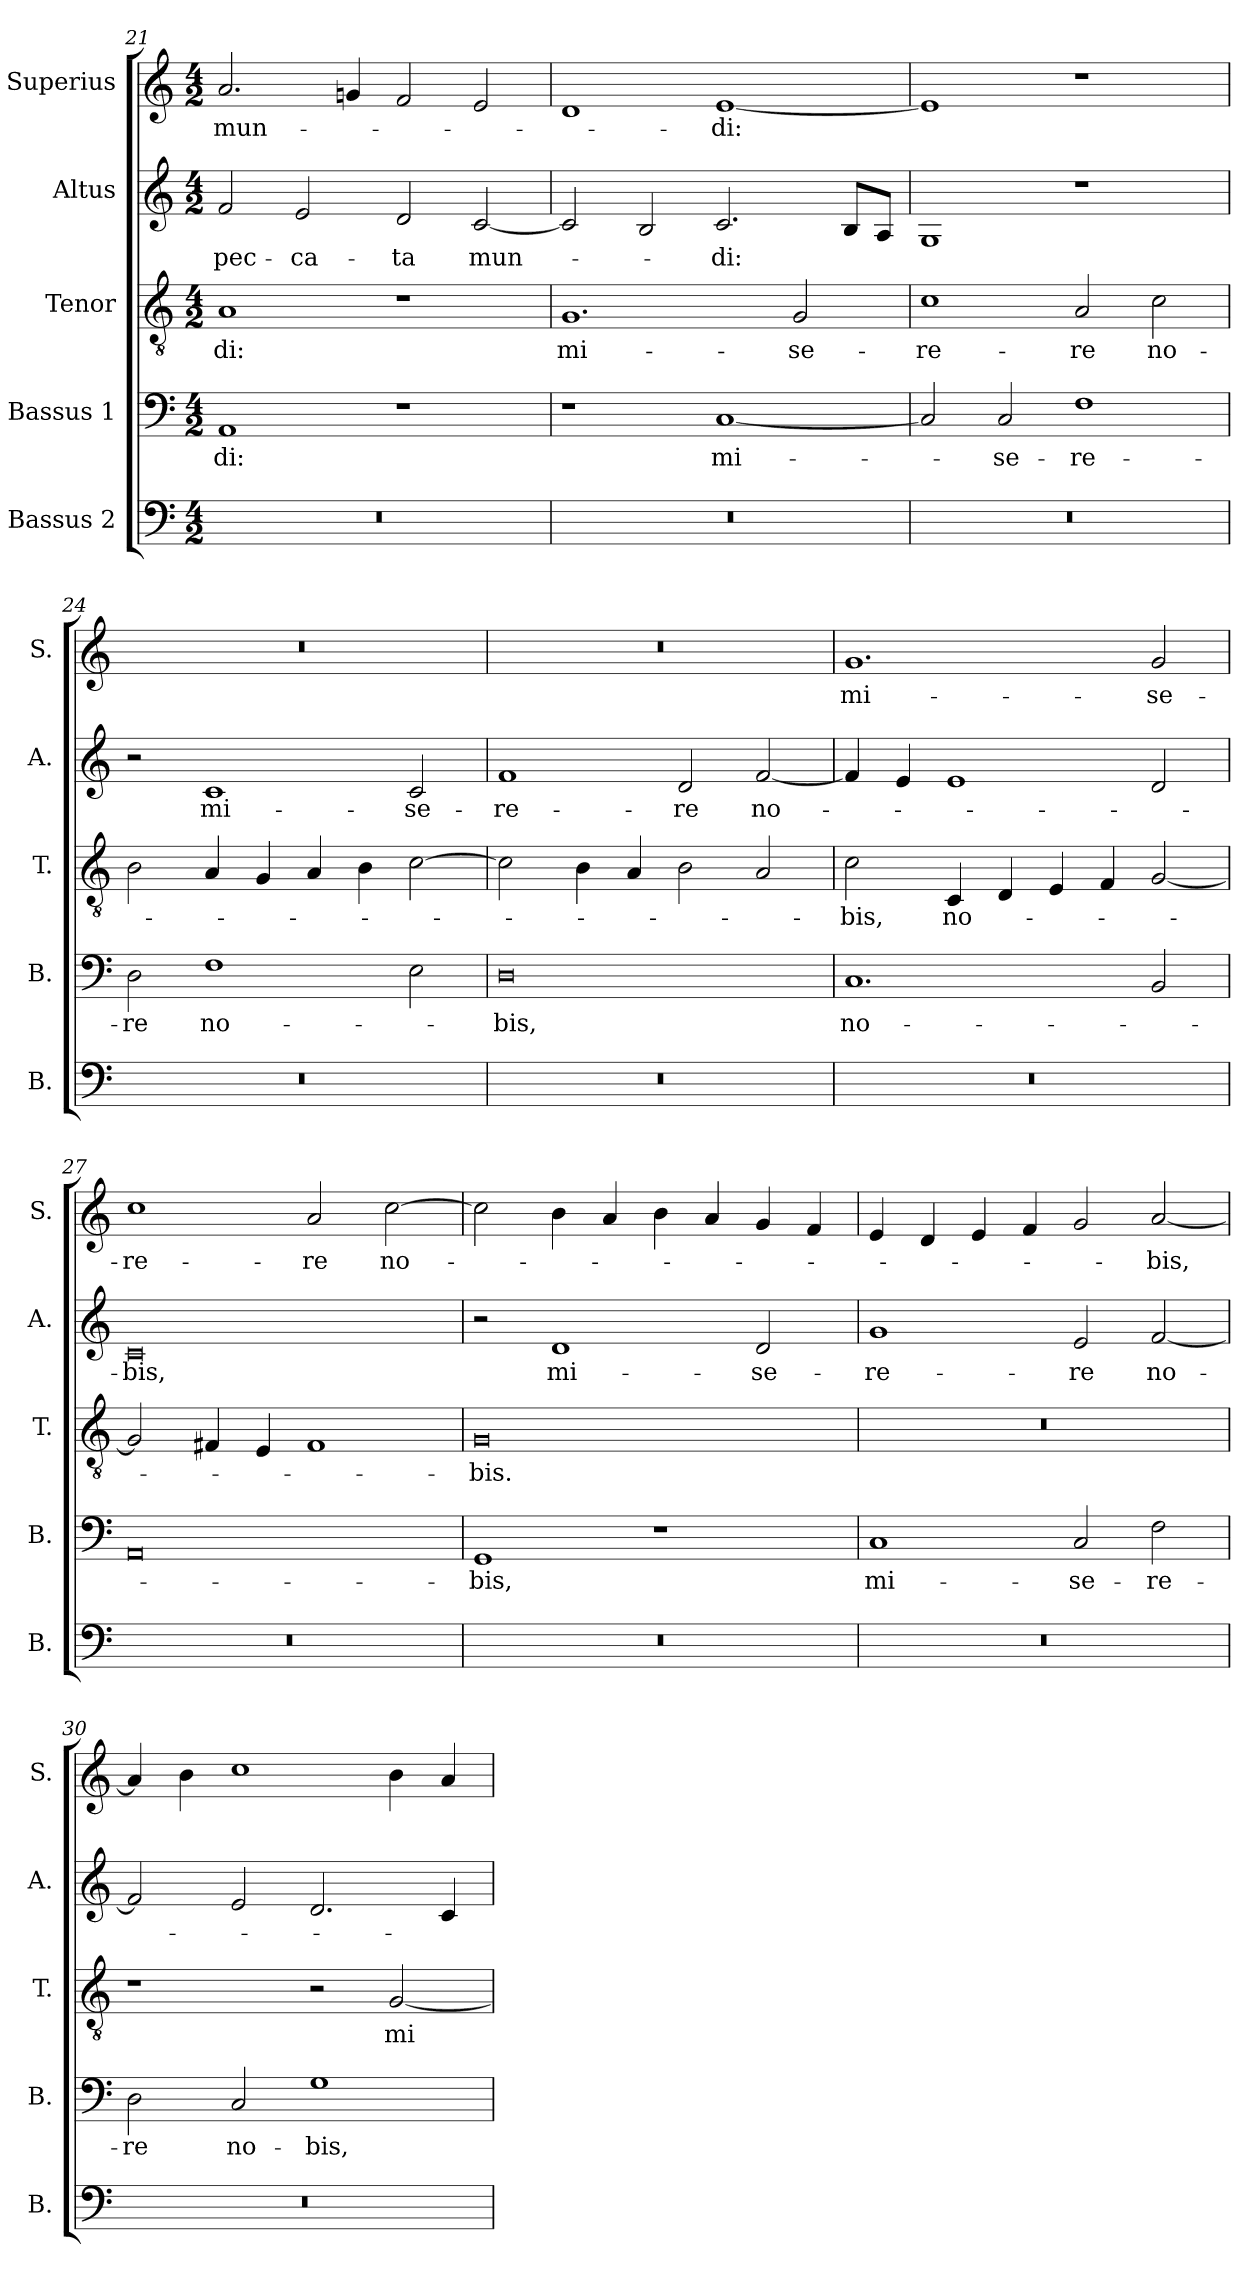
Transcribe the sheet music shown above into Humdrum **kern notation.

**kern	**kern	**text	**kern	**text	**kern	**text	**kern	**text
*part5	*part4	*part4	*part3	*part3	*part2	*part2	*part1	*part1
*staff5	*staff4	*staff4	*staff3	*staff3	*staff2	*staff2	*staff1	*staff1
*I"Bassus 2	*I"Bassus 1	*	*I"Tenor	*	*I"Altus	*	*I"Superius	*
*I'B.	*I'B.	*	*I'T.	*	*I'A.	*	*I'S.	*
*clefF4	*clefF4	*	*clefGv2	*	*clefG2	*	*clefG2	*
*	*	*	*ITrd7c12	*	*	*	*	*
*k[]	*k[]	*	*k[]	*	*k[]	*	*k[]	*
*C:	*C:	*	*C:	*	*C:	*	*C:	*
*M4/2	*M4/2	*	*M4/2	*	*M4/2	*	*M4/2	*
=21	=21	=21	=21	=21	=21	=21	=21	=21
0r	1AA/	-di:	1AA/	-di:	2f/	pec-	2.a/	mun-
.	.	.	.	.	2e/	-ca-	.	.
.	.	.	.	.	.	.	4gn/	.
.	1r	.	1r	.	2d/	-ta	2f/	.
.	.	.	.	.	[2c/	mun-	2e/	.
=22	=22	=22	=22	=22	=22	=22	=22	=22
0r	1r	.	1.GG/	mi-	2c/]	.	1d/	.
.	.	.	.	.	2B/	.	.	.
.	[1C/	mi-	.	.	2.c/	-di:	[1e/	-di:
.	.	.	2GG/	-se-	.	.	.	.
.	.	.	.	.	8B/L	.	.	.
.	.	.	.	.	8A/J	.	.	.
=23	=23	=23	=23	=23	=23	=23	=23	=23
0r	2C/]	.	1C\	-re-	1G/	.	1e/]	.
.	2C/	-se-	.	.	.	.	.	.
.	1F\	-re-	2AA/	-re	1r	.	1r	.
.	.	.	2C\	no-	.	.	.	.
=24	=24	=24	=24	=24	=24	=24	=24	=24
0r	2D\	-re	2BB\	.	2r	.	0r	.
.	1F\	no-	4AA/	.	1c/	mi-	.	.
.	.	.	4GG/	.	.	.	.	.
.	.	.	4AA/	.	.	.	.	.
.	.	.	4BB\	.	.	.	.	.
.	2E\	.	[2C\	.	2c/	-se-	.	.
=25	=25	=25	=25	=25	=25	=25	=25	=25
0r	0D\	-bis,	2C\]	.	1f/	-re-	0r	.
.	.	.	4BB\	.	.	.	.	.
.	.	.	4AA/	.	.	.	.	.
.	.	.	2BB\	.	2d/	-re	.	.
.	.	.	2AA/	.	[2f/	no-	.	.
=26	=26	=26	=26	=26	=26	=26	=26	=26
0r	1.C/	no-	2C\	-bis,	4f/]	.	1.g/	mi-
.	.	.	.	.	4e/	.	.	.
.	.	.	4CC/	no-	1e/	.	.	.
.	.	.	4DD/	.	.	.	.	.
.	.	.	4EE/	.	.	.	.	.
.	.	.	4FF/	.	.	.	.	.
.	2BB/	.	[2GG/	.	2d/	.	2g/	-se-
=27	=27	=27	=27	=27	=27	=27	=27	=27
0r	0AA/	.	2GG/]	.	0c/	-bis,	1cc\	-re-
.	.	.	4FF#X/	.	.	.	.	.
.	.	.	4EE/	.	.	.	.	.
.	.	.	1FF#/	.	.	.	2a/	-re
.	.	.	.	.	.	.	[2cc\	no-
=28	=28	=28	=28	=28	=28	=28	=28	=28
0r	1GG/	-bis,	0GG/	-bis.	2r	.	2cc\]	.
.	.	.	.	.	1d/	mi-	4b\	.
.	.	.	.	.	.	.	4a/	.
.	1r	.	.	.	.	.	4b\	.
.	.	.	.	.	.	.	4a/	.
.	.	.	.	.	2d/	-se-	4g/	.
.	.	.	.	.	.	.	4f/	.
=29	=29	=29	=29	=29	=29	=29	=29	=29
0r	1C/	mi-	0r	.	1g/	-re-	4e/	.
.	.	.	.	.	.	.	4d/	.
.	.	.	.	.	.	.	4e/	.
.	.	.	.	.	.	.	4f/	.
.	2C/	-se-	.	.	2e/	-re	2g/	.
.	2F\	-re-	.	.	[2f/	no-	[2a/	-bis,
=30	=30	=30	=30	=30	=30	=30	=30	=30
0r	2D\	-re	1r	.	2f/]	.	4a/]	.
.	.	.	.	.	.	.	4b\	.
.	2C/	no-	.	.	2e/	.	1cc\	.
.	1G\	-bis,	2r	.	2.d/	.	.	.
.	.	.	[2GG/	mi-	.	.	4b\	.
.	.	.	.	.	4c/	.	4a/	.
=	=	=	=	=	=	=	=	=
*-	*-	*-	*-	*-	*-	*-	*-	*-
